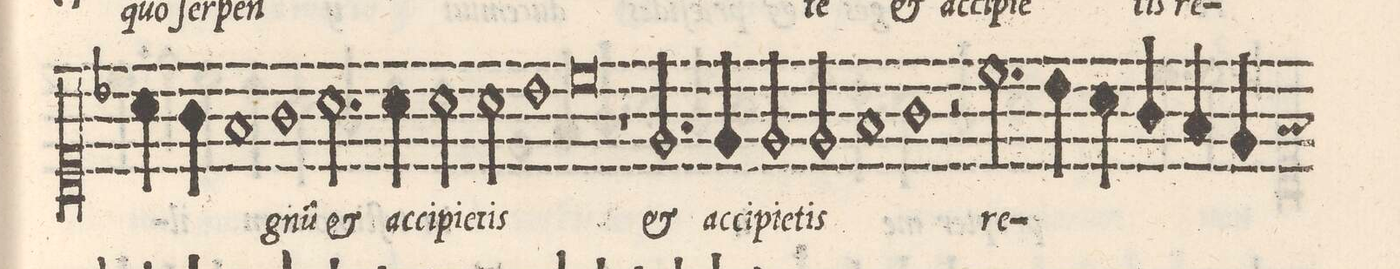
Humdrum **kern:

**kern	**text
*I"CANTVS	*
*clefC1	*
*k[b-]	*
*met(C|)	*
*M2/1	*
4a\	.
4g\	.
1f	.
=39-	=39-
1g	-gnu(m)
2.a\	et
4a\	ac-
=40-	=40-
2a\	-ci-
2a\	-pi-
1b-	-e-
=41-	=41-
0cc	-tis
=42-	=42-
1r	.
2.e/	et
4e/	ac-
=43-	=43-
2e/	-ci-
2e/	-pi-
1f	-e-
=44-	=44-
1g	-tis
2r	.
2.cc\	re-
=45-	=45-
4b-\	.
4a\	.
4g/	.
4f/	.
4e/	.
*custos:f	*
*-	*-
